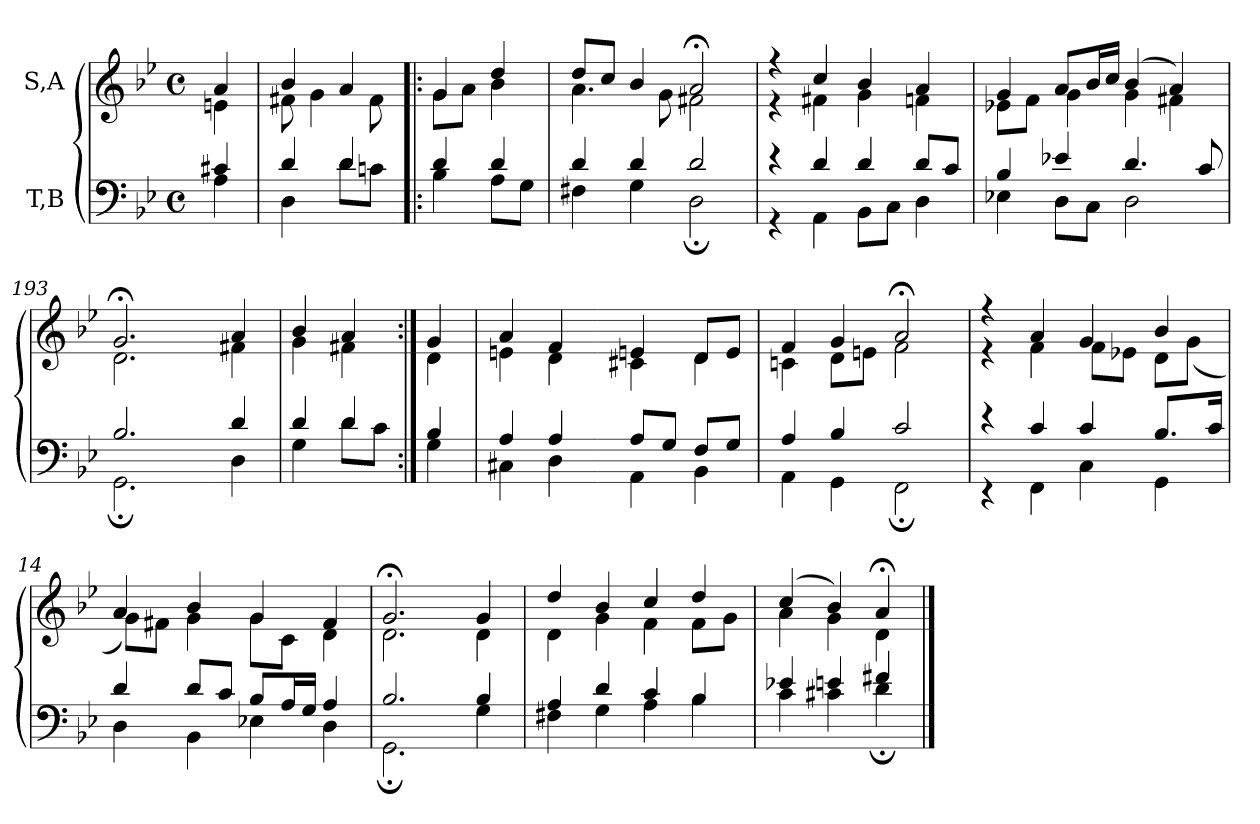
**kern	**kern
*part2	*part1
*staff2	*staff1
*I"T,B	*I"S,A
*clefF4	*clefG2
*k[b-e-]	*k[b-e-]
*M4/4	*M4/4
*met(c)	*met(c)
=	=
*^	*^
4c#X	4A	4a	4en
=1a	=1a	=1a	=1a
4d	4D	4b-	8f#X
.	.	.	4g
4d	8dL	4a	.
.	8cnJ	.	8f#
=189!|:	=189!|:	=189!|:	=189!|:
4d	4B-	4g	8gL
.	.	.	8aJ
4d	8AL	4dd	4b-
.	8GJ	.	.
=3	=3	=3	=3
4d	4F#X	8ddL	4.a
.	.	8ccJ	.
4d	4G	4b-	.
.	.	.	8g
2d	2D;	2a;<	2f#X
=4	=4	=4	=4
4r	4r	4r	4r
4d	4AA	4cc	4f#X
4d	8BB-L	4b-	4g
.	8CJ	.	.
8dL	4D	4a	4fn
8cJ	.	.	.
=5	=5	=5	=5
4B-	4E-X	4g	8e-XL
.	.	.	8fJ
4e-X	8DL	8aL	4g
.	8CJ	16b-L	.
.	.	16ccJJ	.
4.d	2D	(>4b-	4g
.	.	4a)	4f#X
8c	.	.	.
=193	=193	=193	=193
2.B-	2.GG;	2.g;<	2.d
=194-	=194-	=194-	=194-
4d	4D	4a	4f#X
=8a	=8a	=8a	=8a
4d	4G	4b-	4g
4d	8dL	4a	4f#X
.	8cJ	.	.
=196:|!	=196:|!	=196:|!	=196:|!
4B-	4G	4g	4d
=10a	=10a	=10a	=10a
4A	4C#X	4a	4en
4A	4D	4f	4d
=11a-	=11a-	=11a-	=11a-
8AL	4AA	4en	4c#X
8GJ	.	.	.
8FL	4BB-	8dL	4d
8GJ	.	8eJ	.
=12	=12	=12	=12
4A	4AA	4f	4cn
4B-	4GG	4g	8dL
.	.	.	8enJ
2c	2FF;	2a;<	2f
=13	=13	=13	=13
4r	4r	4r	4r
4c	4FF	4a	4f
4c	4C	4g	8fL
.	.	.	8e-XJ
8.B-L	4GG	4b-	8dL
.	.	.	(<8gJ
16cJk	.	.	.
=14	=14	=14	=14
4d	4D	4a	8gL)
.	.	.	8f#XJ
8dL	4BB-	4b-	4g
8cJ	.	.	.
8B-L	4E-X	4g	8gL
16AL	.	.	8cJ
16GJJ	.	.	.
4A	4D	4f#	4d
=15	=15	=15	=15
2.B-	2.GG;	2.g;<	2.d
4B-	4G	4g	4d
=16	=16	=16	=16
4A	4F#X	4dd	4d
4d	4G	4b-	4g
4c	4A	4cc	4f
4B-	4B-	4dd	8fL
.	.	.	8gJ
=204	=204	=204	=204
4e-X	4c	(>4cc	4a
4en	4c#X	4b-)	4g
4f#X	4d;	4a;<	4d
*v	*v	*	*
*	*v	*v
==	==
*-	*-
